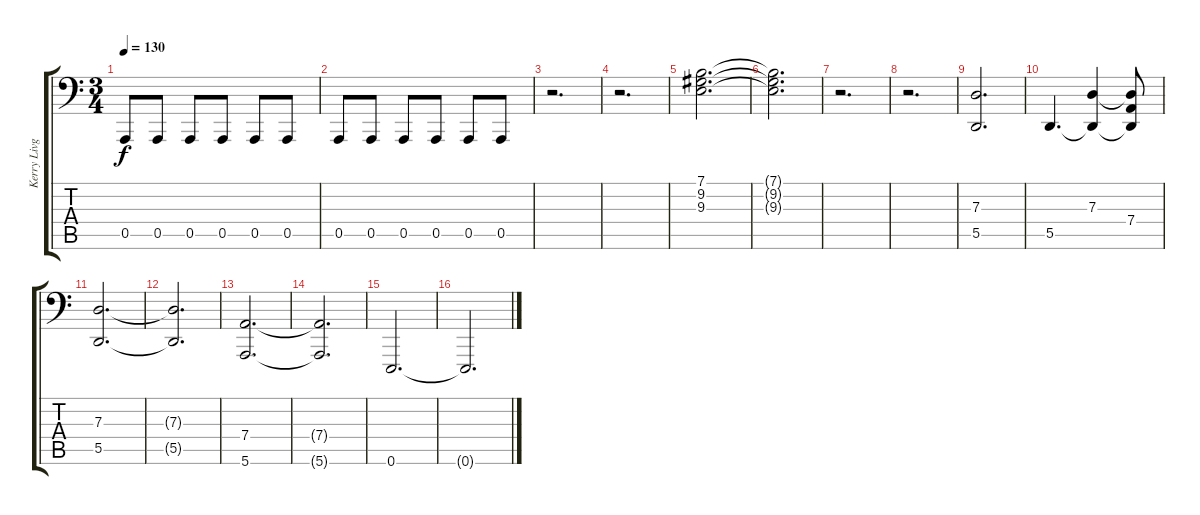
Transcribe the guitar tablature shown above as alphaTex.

\track ("Kerry Livgren (Left Hand Piano)" "Kerry Livg") {instrument acousticgrandpiano}
\staff {score tabs}
\tuning (E3 B2 G2 D2 A1 E1) {hide}
\ts (3 4)
\tempo 130
\clef f4
\ks c
0.5.8{dy f} 0.5.8 0.5.8 0.5.8 0.5.8 0.5.8 |
0.5.8 0.5.8 0.5.8 0.5.8 0.5.8 0.5.8 |
r.2{d} |
r.2{d} |
(7.1 9.2 9.3).2{d} |
(7.1{t} 9.2{t} 9.3{t}).2{d} |
r.2{d} |
r.2{d} |
(7.3 5.5).2{d} |
5.5.4{d} (7.3 5.5{t}).4 (7.3{t} 7.4 5.5{t}).8 |
(7.3 5.5).2{d} |
(7.3{t} 5.5{t}).2{d} |
(7.4 5.6).2{d} |
(7.4{t} 5.6{t}).2{d} |
0.6.2{d} |
0.6{t}.2{d}
